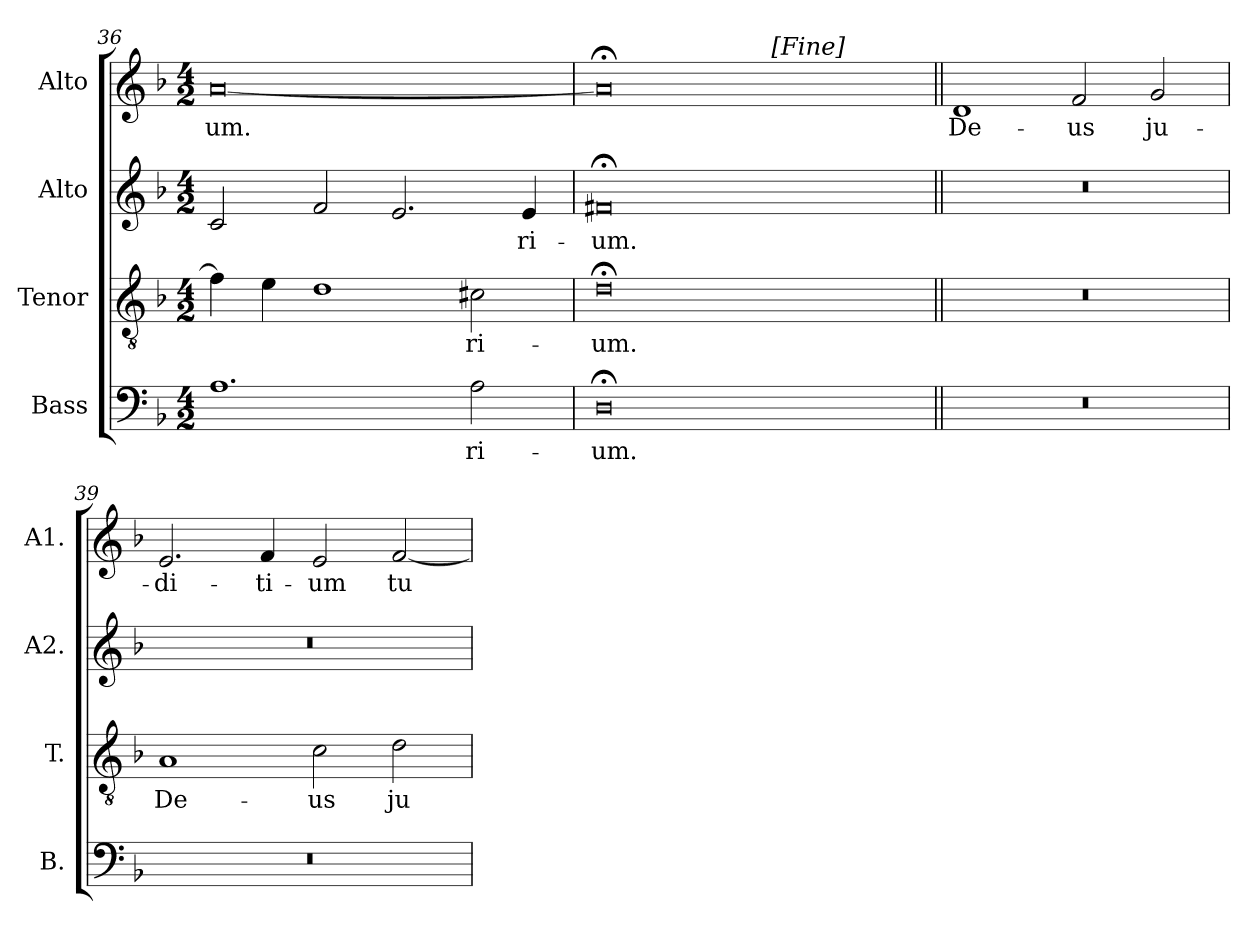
**kern	**text	**kern	**text	**kern	**text	**kern	**text
*part4	*part4	*part3	*part3	*part2	*part2	*part1	*part1
*staff4	*staff4	*staff3	*staff3	*staff2	*staff2	*staff1	*staff1
*I"Bass	*	*I"Tenor	*	*I"Alto	*	*I"Alto	*
*I'B.	*	*I'T.	*	*I'A2.	*	*I'A1.	*
*clefF4	*	*clefGv2	*	*clefG2	*	*clefG2	*
*	*	*ITrd7c12	*	*	*	*	*
*k[b-]	*	*k[b-]	*	*k[b-]	*	*k[b-]	*
*F:	*	*F:	*	*F:	*	*F:	*
*M4/2	*	*M4/2	*	*M4/2	*	*M4/2	*
=36	=36	=36	=36	=36	=36	=36	=36
!	!	!	!	!	!	!	!LO:LY:b:color=#000000
1.Ai	.	4Fi\]	.	2ci/	.	[0ai	-um.
.	.	4Ei\	.	.	.	.	.
.	.	1Di	.	2fi/	.	.	.
.	.	.	.	2.ei/	.	.	.
!	!LO:LY:b:color=#000000	!	!	!	!	!	!
!	!	!	!LO:LY:b:color=#000000	!	!	!	!
2Ai\	-ri-	2C#Xi\	-ri-	.	.	.	.
!	!	!	!	!	!LO:LY:b:color=#000000	!	!
.	.	.	.	4ei/	-ri-	.	.
=37	=37	=37	=37	=37	=37	=37	=37
!	!LO:LY:b:color=#000000	!	!	!	!	!	!
!	!	!	!LO:LY:b:color=#000000	!	!	!	!
!	!	!	!	!	!LO:LY:b:color=#000000	!	!
*	*	*	*	*	*	*^	*
0D;i	-um.	0D;i	-um.	0f#X;i	-um.	0a;i]	2ryy	.
.	.	.	.	.	.	.	4ryy	.
.	.	.	.	.	.	.	8ryy	.
.	.	.	.	.	.	.	64ryy	.
.	.	.	.	.	.	.	1024ryy	.
!	!	!	!	!	!	!	!LO:TX:a:i:t=[Fine]	!
.	.	.	.	.	.	.	1ryy	.
.	.	.	.	.	.	.	16ryy	.
.	.	.	.	.	.	.	32ryy	.
.	.	.	.	.	.	.	128...ryy	.
!!LO:LB:g=z
=38||	=38||	=38||	=38||	=38||	=38||	=38||	=38||	=38||
!LO:N:vis=1	!	!LO:N:vis=1	!	!LO:N:vis=1	!	!	!	!
*	*	*	*	*	*	*v	*v	*
*	*	*	*	*	*	*^	*
!	!	!	!	!	!	!	!	!LO:LY:b:color=#000000
*	*	*	*	*	*	*v	*v	*
0r	.	0r	.	0r	.	1di	De-
!	!	!	!	!	!	!	!LO:LY:b:color=#000000
.	.	.	.	.	.	2fi/	-us
!	!	!	!	!	!	!	!LO:LY:b:color=#000000
.	.	.	.	.	.	2gi/	ju-
=39	=39	=39	=39	=39	=39	=39	=39
!LO:N:vis=1	!	!	!	!	!	!	!
!	!	!	!LO:LY:b:color=#000000	!LO:N:vis=1	!	!	!
!	!	!	!	!	!	!	!LO:LY:b:color=#000000
0r	.	1AAi	De-	0r	.	2.ei/	-di-
!	!	!	!	!	!	!	!LO:LY:b:color=#000000
.	.	.	.	.	.	4fi/	-ti-
!	!	!	!LO:LY:b:color=#000000	!	!	!	!
!	!	!	!	!	!	!	!LO:LY:b:color=#000000
.	.	2Ci\	-us	.	.	2ei/	-um
!	!	!	!LO:LY:b:color=#000000	!	!	!	!
!	!	!	!	!	!	!	!LO:LY:b:color=#000000
.	.	2Di\	ju-	.	.	[2fi/	tu-
=	=	=	=	=	=	=	=
*-	*-	*-	*-	*-	*-	*-	*-
